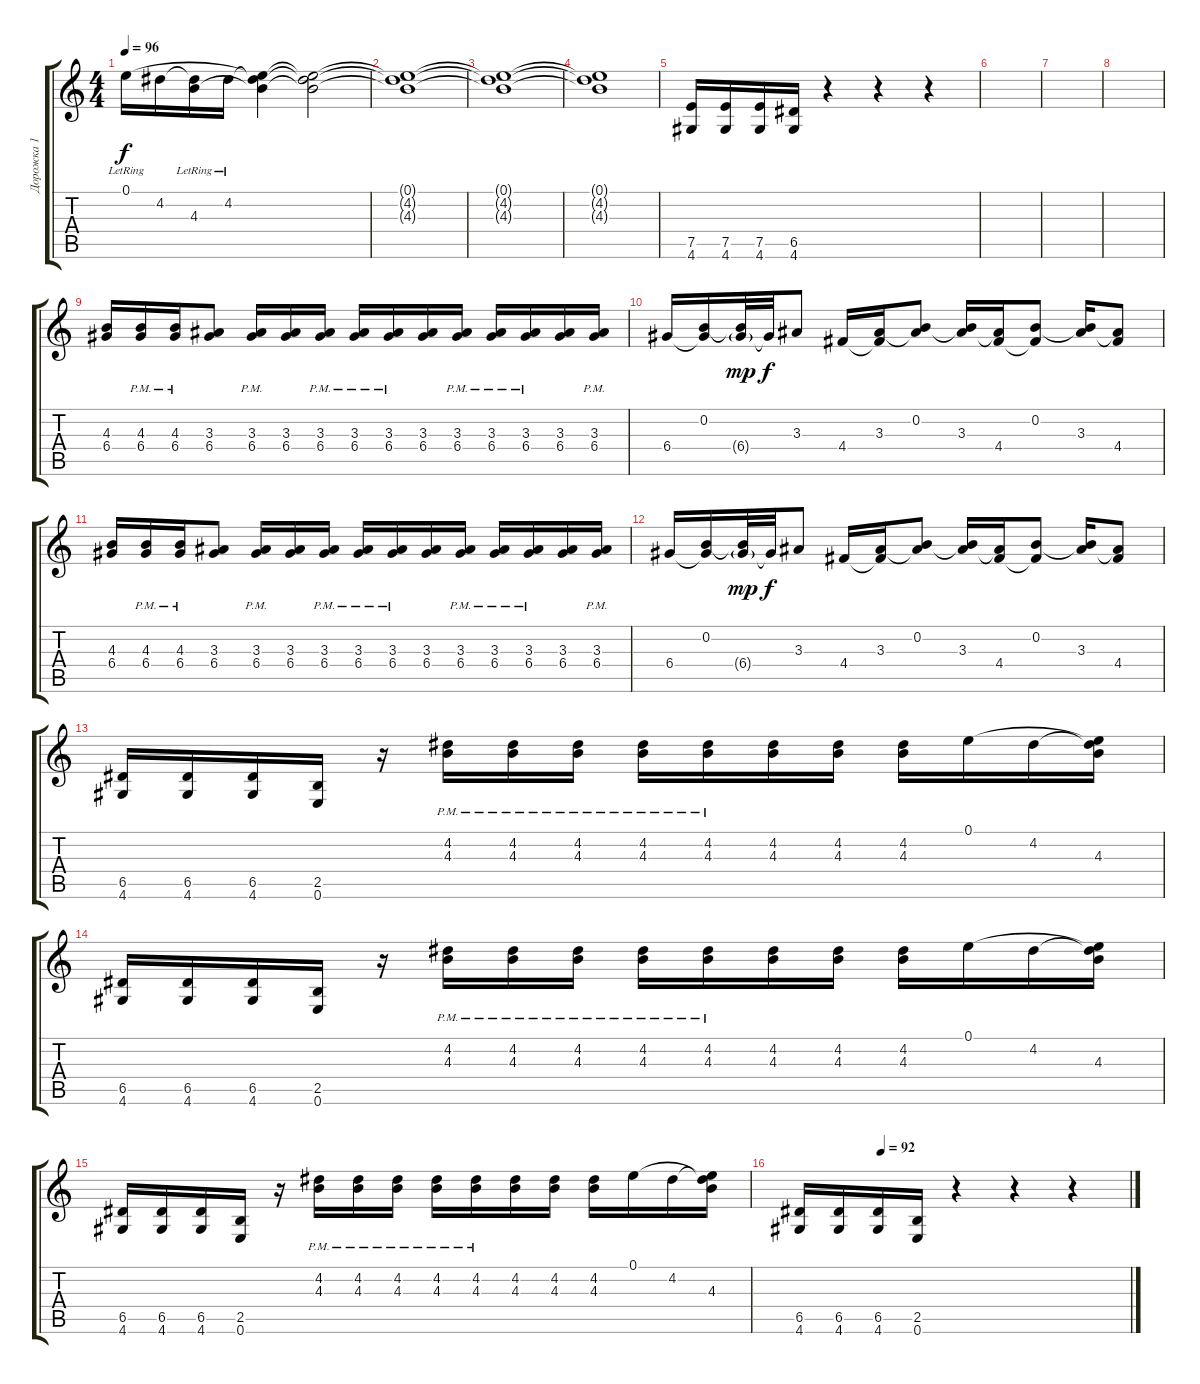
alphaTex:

\track ("Дорожка 1" "Дорожка 1") {instrument distortionguitar}
\staff {score tabs}
\tuning (E4 B3 G3 D3 A2 E2) {hide}
\ts (4 4)
\tempo 96
\clef g2
\ks c
0.1{lr}.16{dy f} 4.2.16 (4.2{t} 4.3{lr}).16 4.2{lr}.16 (0.1{t} 4.2{t} 4.3{t}).4{volume 10} (0.1{t} 4.2{t} 4.3{t}).2 |
(0.1{t} 4.2{t} 4.3{t}).1 |
(0.1{t} 4.2{t} 4.3{t}).1 |
(0.1{t} 4.2{t} 4.3{t}).1 |
(7.5 4.6).16 (7.5 4.6).16 (7.5 4.6).16 (6.5 4.6).16 r.4 r.4 r.4 |
|
|
|
(4.3 6.4).16{volume 13} (4.3{pm} 6.4{pm}).16 (4.3{pm} 6.4{pm}).16 (3.3 6.4).8 (3.3{pm} 6.4{pm}).16 (3.3 6.4).16 (3.3{pm} 6.4{pm}).16 (3.3{pm} 6.4{pm}).16 (3.3{pm} 6.4{pm}).16 (3.3 6.4).16 (3.3{pm} 6.4{pm}).16 (3.3{pm} 6.4{pm}).16 (3.3{pm} 6.4{pm}).16 (3.3 6.4).16 (3.3{pm} 6.4{pm}).16 |
6.4.16 (0.2 6.4{t}).16 (0.2{t} 6.4{g}).32{dy mp} 6.4{t}.32{dy f} 3.3.8 4.4.16 (3.3 4.4{t}).16 (0.2 3.3{t}).8 (0.2{t} 3.3).16 (3.3{t} 4.4).16 (0.2 4.4{t}).8 (0.2{t} 3.3).16 (3.3{t} 4.4).8 |
(4.3 6.4).16 (4.3{pm} 6.4{pm}).16 (4.3{pm} 6.4{pm}).16 (3.3 6.4).8 (3.3{pm} 6.4{pm}).16 (3.3 6.4).16 (3.3{pm} 6.4{pm}).16 (3.3{pm} 6.4{pm}).16 (3.3{pm} 6.4{pm}).16 (3.3 6.4).16 (3.3{pm} 6.4{pm}).16 (3.3{pm} 6.4{pm}).16 (3.3{pm} 6.4{pm}).16 (3.3 6.4).16 (3.3{pm} 6.4{pm}).16 |
6.4.16 (0.2 6.4{t}).16 (0.2{t} 6.4{g}).32{dy mp} 6.4{t}.32{dy f} 3.3.8 4.4.16 (3.3 4.4{t}).16 (0.2 3.3{t}).8 (0.2{t} 3.3).16 (3.3{t} 4.4).16 (0.2 4.4{t}).8 (0.2{t} 3.3).16 (3.3{t} 4.4).8 |
(6.5 4.6).16 (6.5 4.6).16 (6.5 4.6).16 (2.5 0.6).16 r.16 (4.2{pm} 4.3{pm}).16 (4.2{pm} 4.3{pm}).16 (4.2{pm} 4.3{pm}).16 (4.2{pm} 4.3{pm}).16 (4.2{pm} 4.3{pm}).16 (4.2 4.3).16 (4.2 4.3).16 (4.2 4.3).16 0.1.16 4.2.16 (0.1{t} 4.2{t} 4.3).16 |
(6.5 4.6).16 (6.5 4.6).16 (6.5 4.6).16 (2.5 0.6).16 r.16 (4.2{pm} 4.3{pm}).16 (4.2{pm} 4.3{pm}).16 (4.2{pm} 4.3{pm}).16 (4.2{pm} 4.3{pm}).16 (4.2{pm} 4.3{pm}).16 (4.2 4.3).16 (4.2 4.3).16 (4.2 4.3).16 0.1.16 4.2.16 (0.1{t} 4.2{t} 4.3).16 |
(6.5 4.6).16 (6.5 4.6).16 (6.5 4.6).16 (2.5 0.6).16 r.16 (4.2{pm} 4.3{pm}).16 (4.2{pm} 4.3{pm}).16 (4.2{pm} 4.3{pm}).16 (4.2{pm} 4.3{pm}).16 (4.2{pm} 4.3{pm}).16 (4.2 4.3).16 (4.2 4.3).16 (4.2 4.3).16 0.1.16 4.2.16 (0.1{t} 4.2{t} 4.3).16 |
\tempo (92 0.25)
(6.5 4.6).16 (6.5 4.6).16 (6.5 4.6).16 (2.5 0.6).16 r.4 r.4 r.4
